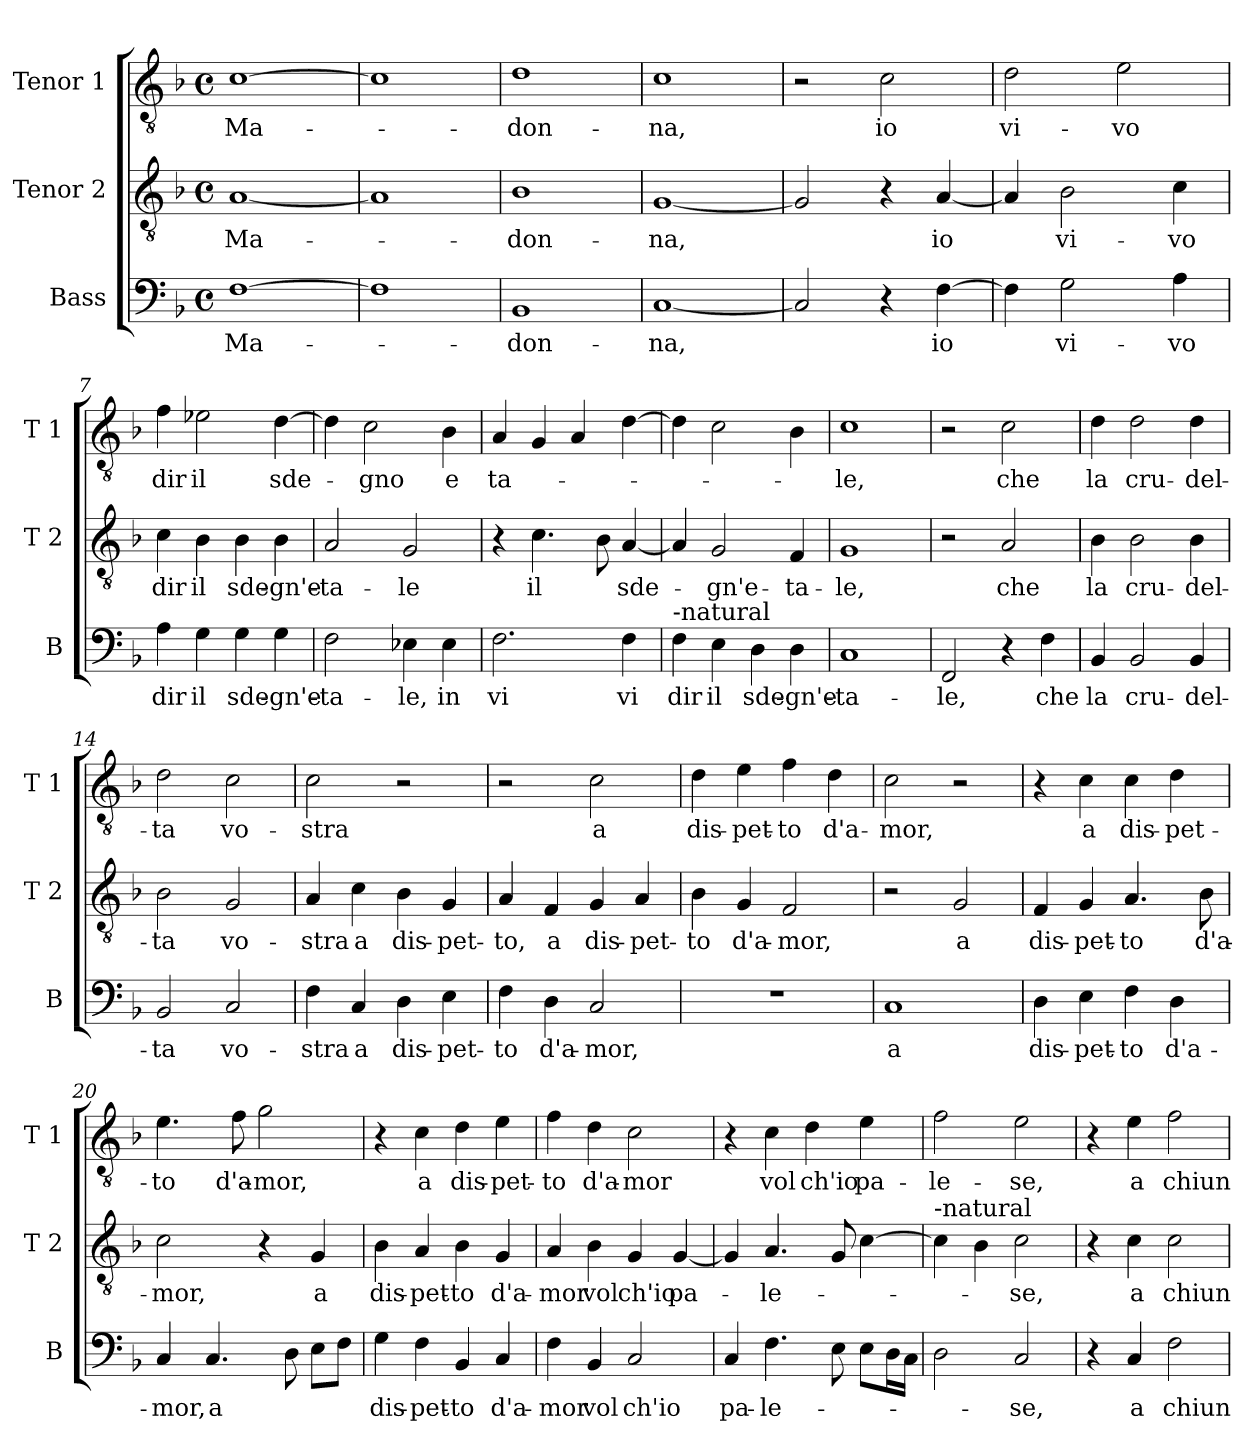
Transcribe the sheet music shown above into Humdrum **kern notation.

**kern	**text	**kern	**text	**kern	**text
*part3	*part3	*part2	*part2	*part1	*part1
*staff3	*staff3	*staff2	*staff2	*staff1	*staff1
*I"Bass	*	*I"Tenor 2	*	*I"Tenor 1	*
*I'B	*	*I'T 2	*	*I'T 1	*
*clefF4	*	*clefGv2	*	*clefGv2	*
*k[b-]	*	*k[b-]	*	*k[b-]	*
*F:	*	*F:	*	*F:	*
*M4/4	*	*M4/4	*	*M4/4	*
*met(c)	*	*met(c)	*	*met(c)	*
=1	=1	=1	=1	=1	=1
!	!LO:LY:b	!	!LO:LY:b	!	!LO:LY:b
[1F	Ma-	[1A	Ma-	[1c	Ma-
=2	=2	=2	=2	=2	=2
1F]	.	1A]	.	1c]	.
=3	=3	=3	=3	=3	=3
!	!LO:LY:b	!	!LO:LY:b	!	!LO:LY:b
1BB-	-don-	1B-	-don-	1d	-don-
=4	=4	=4	=4	=4	=4
!	!LO:LY:b	!	!LO:LY:b	!	!LO:LY:b
[1C	-na,	[1G	-na,	1c	-na,
=5	=5	=5	=5	=5	=5
2C/]	.	2G/]	.	2r	.
!	!	!	!	!	!LO:LY:b
4r	.	4r	.	2c\	io
!	!LO:LY:b	!	!LO:LY:b	!	!
[4F\	io	[4A/	io	.	.
=6	=6	=6	=6	=6	=6
!	!	!	!	!	!LO:LY:b
4F\]	.	4A/]	.	2d\	vi-
!	!LO:LY:b	!	!LO:LY:b	!	!
2G\	vi-	2B-\	vi-	.	.
!	!	!	!	!	!LO:LY:b
.	.	.	.	2e\	-vo
!	!LO:LY:b	!	!LO:LY:b	!	!
4A\	-vo	4c\	-vo	.	.
!!LO:LB:g=z
=7	=7	=7	=7	=7	=7
!	!LO:LY:b	!	!LO:LY:b	!	!LO:LY:b
4A\	dir	4c\	dir	4f\	dir
!	!LO:LY:b	!	!LO:LY:b	!	!LO:LY:b
4G\	il	4B-\	il	2e-X\	il
!	!LO:LY:b	!	!LO:LY:b	!	!
4G\	sde-	4B-\	sde-	.	.
!	!LO:LY:b	!	!LO:LY:b	!	!LO:LY:b
4G\	-gn'e-	4B-\	-gn'e-	[4d\	sde-
=8	=8	=8	=8	=8	=8
!	!LO:LY:b	!	!LO:LY:b	!	!
2F\	-ta-	2A/	-ta-	4d\]	.
!	!	!	!	!	!LO:LY:b
.	.	.	.	2c\	-gno
!	!LO:LY:b	!	!LO:LY:b	!	!
4E-X\	-le,	2G/	-le	.	.
!	!LO:LY:b	!	!	!	!LO:LY:b
4E-\	in	.	.	4B-\	e
=9	=9	=9	=9	=9	=9
!	!LO:LY:b	!	!	!	!LO:LY:b
2.F\	vi	4r	.	4A/	ta-
!	!	!	!LO:LY:b	!	!
.	.	4.c\	il	4G/	.
.	.	.	.	4A/	.
.	.	8B-\	.	.	.
!	!LO:LY:b	!	!LO:LY:b	!	!
4F\	vi	[4A/	sde-	[4d\	.
=10	=10	=10	=10	=10	=10
!LO:TX:a:t=-natural	!	!	!	!	!
!	!LO:LY:b	!	!	!	!
4F\	dir	4A/]	.	4d\]	.
!	!LO:LY:b	!	!LO:LY:b	!	!
4E\	il	2G/	-gn'e-	2c\	.
!	!LO:LY:b	!	!	!	!
4D\	sde-	.	.	.	.
!	!LO:LY:b	!	!LO:LY:b	!	!
4D\	-gn'e-	4F/	-ta-	4B-\	.
=11	=11	=11	=11	=11	=11
!	!LO:LY:b	!	!LO:LY:b	!	!LO:LY:b
1C	-ta-	1G	-le,	1c	-le,
=12	=12	=12	=12	=12	=12
!	!LO:LY:b	!	!	!	!
2FF/	-le,	2r	.	2r	.
!	!	!	!LO:LY:b	!	!LO:LY:b
4r	.	2A/	che	2c\	che
!	!LO:LY:b	!	!	!	!
4F\	che	.	.	.	.
!!LO:LB:g=z
=13	=13	=13	=13	=13	=13
!	!LO:LY:b	!	!LO:LY:b	!	!LO:LY:b
4BB-/	la	4B-\	la	4d\	la
!	!LO:LY:b	!	!LO:LY:b	!	!LO:LY:b
2BB-/	cru-	2B-\	cru-	2d\	cru-
!	!LO:LY:b	!	!LO:LY:b	!	!LO:LY:b
4BB-/	-del-	4B-\	-del-	4d\	-del-
=14	=14	=14	=14	=14	=14
!	!LO:LY:b	!	!LO:LY:b	!	!LO:LY:b
2BB-/	-ta	2B-\	-ta	2d\	-ta
!	!LO:LY:b	!	!LO:LY:b	!	!LO:LY:b
2C/	vo-	2G/	vo-	2c\	vo-
=15	=15	=15	=15	=15	=15
!	!LO:LY:b	!	!LO:LY:b	!	!LO:LY:b
4F\	-stra	4A/	-stra	2c\	-stra
!	!LO:LY:b	!	!LO:LY:b	!	!
4C/	a	4c\	a	.	.
!	!LO:LY:b	!	!LO:LY:b	!	!
4D\	dis-	4B-\	dis-	2r	.
!	!LO:LY:b	!	!LO:LY:b	!	!
4E\	-pet-	4G/	-pet-	.	.
=16	=16	=16	=16	=16	=16
!	!LO:LY:b	!	!LO:LY:b	!	!
4F\	-to	4A/	-to,	2r	.
!	!LO:LY:b	!	!LO:LY:b	!	!
4D\	d'a-	4F/	a	.	.
!	!LO:LY:b	!	!LO:LY:b	!	!LO:LY:b
2C/	-mor,	4G/	dis-	2c\	a
!	!	!	!LO:LY:b	!	!
.	.	4A/	-pet-	.	.
=17	=17	=17	=17	=17	=17
!	!	!	!LO:LY:b	!	!LO:LY:b
1r	.	4B-\	-to	4d\	dis-
!	!	!	!LO:LY:b	!	!LO:LY:b
.	.	4G/	d'a-	4e\	-pet-
!	!	!	!LO:LY:b	!	!LO:LY:b
.	.	2F/	-mor,	4f\	-to
!	!	!	!	!	!LO:LY:b
.	.	.	.	4d\	d'a-
=18	=18	=18	=18	=18	=18
!	!LO:LY:b	!	!	!	!LO:LY:b
1C	a	2r	.	2c\	-mor,
!	!	!	!LO:LY:b	!	!
.	.	2G/	a	2r	.
!!LO:PB:g=z
=19	=19	=19	=19	=19	=19
!	!LO:LY:b	!	!LO:LY:b	!	!
4D\	dis-	4F/	dis-	4r	.
!	!LO:LY:b	!	!LO:LY:b	!	!LO:LY:b
4E\	-pet-	4G/	-pet-	4c\	a
!	!LO:LY:b	!	!LO:LY:b	!	!LO:LY:b
4F\	-to	4.A/	-to	4c\	dis-
!	!LO:LY:b	!	!	!	!LO:LY:b
4D\	d'a-	.	.	4d\	-pet-
!	!	!	!LO:LY:b	!	!
.	.	8B-\	d'a-	.	.
=20	=20	=20	=20	=20	=20
!	!LO:LY:b	!	!LO:LY:b	!	!LO:LY:b
4C/	-mor,	2c\	-mor,	4.e\	-to
!	!LO:LY:b	!	!	!	!
4.C/	a	.	.	.	.
!	!	!	!	!	!LO:LY:b
.	.	.	.	8f\	d'a-
!	!	!	!	!	!LO:LY:b
.	.	4r	.	2g\	-mor,
8D\	.	.	.	.	.
!	!	!	!LO:LY:b	!	!
8E\L	.	4G/	a	.	.
8F\J	.	.	.	.	.
=21	=21	=21	=21	=21	=21
!	!LO:LY:b	!	!LO:LY:b	!	!
4G\	dis-	4B-\	dis-	4r	.
!	!LO:LY:b	!	!LO:LY:b	!	!LO:LY:b
4F\	-pet-	4A/	-pet-	4c\	a
!	!LO:LY:b	!	!LO:LY:b	!	!LO:LY:b
4BB-/	-to	4B-\	-to	4d\	dis-
!	!LO:LY:b	!	!LO:LY:b	!	!LO:LY:b
4C/	d'a-	4G/	d'a-	4e\	-pet-
=22	=22	=22	=22	=22	=22
!	!LO:LY:b	!	!LO:LY:b	!	!LO:LY:b
4F\	-mor	4A/	-mor	4f\	-to
!	!LO:LY:b	!	!LO:LY:b	!	!LO:LY:b
4BB-/	vol	4B-\	vol	4d\	d'a-
!	!LO:LY:b	!	!LO:LY:b	!	!LO:LY:b
2C/	ch'io	4G/	ch'io	2c\	-mor
!	!	!	!LO:LY:b	!	!
.	.	[4G/	pa-	.	.
=23	=23	=23	=23	=23	=23
!	!LO:LY:b	!	!	!	!
4C/	pa-	4G/]	.	4r	.
!	!LO:LY:b	!	!LO:LY:b	!	!LO:LY:b
4.F\	-le-	4.A/	-le-	4c\	vol
!	!	!	!	!	!LO:LY:b
.	.	.	.	4d\	ch'io
8E\	.	8G/	.	.	.
!	!	!	!	!	!LO:LY:b
8E\L	.	[4c\	.	4e\	pa-
16D\L	.	.	.	.	.
16C\JJ	.	.	.	.	.
=24	=24	=24	=24	=24	=24
!	!	!LO:TX:a:t=-natural	!	!	!
!	!	!	!	!	!LO:LY:b
2D\	.	4c\]	.	2f\	-le-
.	.	4B-\	.	.	.
!	!LO:LY:b	!	!LO:LY:b	!	!LO:LY:b
2C/	-se,	2c\	-se,	2e\	-se,
!!LO:LB:g=z
=25	=25	=25	=25	=25	=25
4r	.	4r	.	4r	.
!	!LO:LY:b	!	!LO:LY:b	!	!LO:LY:b
4C/	a	4c\	a	4e\	a
!	!LO:LY:b	!	!LO:LY:b	!	!LO:LY:b
2F\	chiun-	2c\	chiun-	2f\	chiun-
=	=	=	=	=	=
*-	*-	*-	*-	*-	*-
